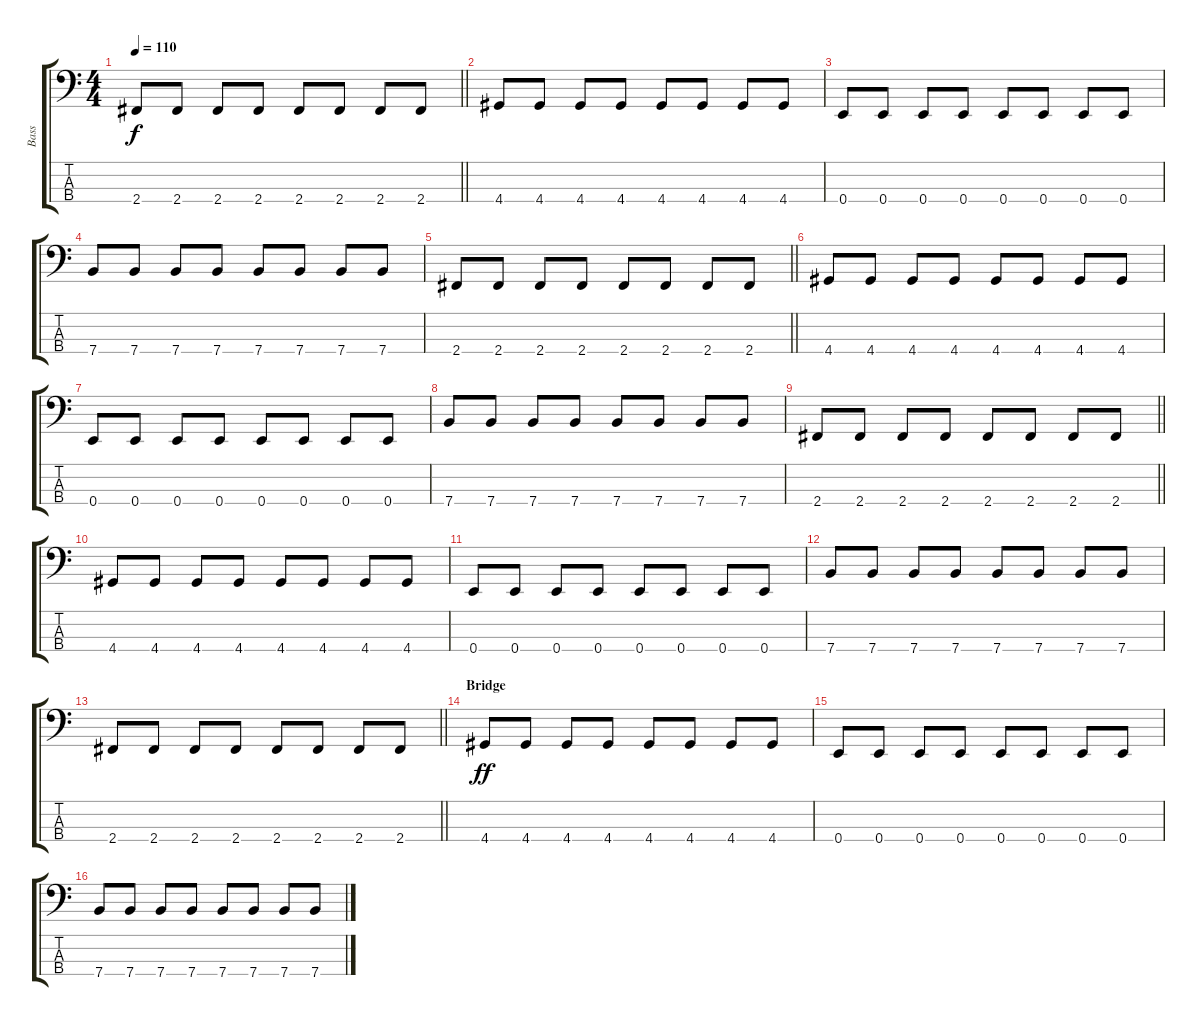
\track ("Bass" "Bass") {instrument electricbassfinger}
\staff {score tabs}
\tuning (G2 D2 A1 E1) {hide}
\ts (4 4)
\tempo 110
\clef f4
\barLineRight lightlight
\ks c
2.4.8{dy f} 2.4.8 2.4.8 2.4.8 2.4.8 2.4.8 2.4.8 2.4.8 |
4.4.8 4.4.8 4.4.8 4.4.8 4.4.8 4.4.8 4.4.8 4.4.8 |
0.4.8 0.4.8 0.4.8 0.4.8 0.4.8 0.4.8 0.4.8 0.4.8 |
7.4.8 7.4.8 7.4.8 7.4.8 7.4.8 7.4.8 7.4.8 7.4.8 |
\barLineRight lightlight
2.4.8 2.4.8 2.4.8 2.4.8 2.4.8 2.4.8 2.4.8 2.4.8 |
4.4.8 4.4.8 4.4.8 4.4.8 4.4.8 4.4.8 4.4.8 4.4.8 |
0.4.8 0.4.8 0.4.8 0.4.8 0.4.8 0.4.8 0.4.8 0.4.8 |
7.4.8 7.4.8 7.4.8 7.4.8 7.4.8 7.4.8 7.4.8 7.4.8 |
\barLineRight lightlight
2.4.8 2.4.8 2.4.8 2.4.8 2.4.8 2.4.8 2.4.8 2.4.8 |
4.4.8 4.4.8 4.4.8 4.4.8 4.4.8 4.4.8 4.4.8 4.4.8 |
0.4.8 0.4.8 0.4.8 0.4.8 0.4.8 0.4.8 0.4.8 0.4.8 |
7.4.8 7.4.8 7.4.8 7.4.8 7.4.8 7.4.8 7.4.8 7.4.8 |
\barLineRight lightlight
2.4.8 2.4.8 2.4.8 2.4.8 2.4.8 2.4.8 2.4.8 2.4.8 |
\section ("" "Bridge")
4.4.8{dy ff} 4.4.8 4.4.8 4.4.8 4.4.8 4.4.8 4.4.8 4.4.8 |
0.4.8 0.4.8 0.4.8 0.4.8 0.4.8 0.4.8 0.4.8 0.4.8 |
7.4.8 7.4.8 7.4.8 7.4.8 7.4.8 7.4.8 7.4.8 7.4.8
